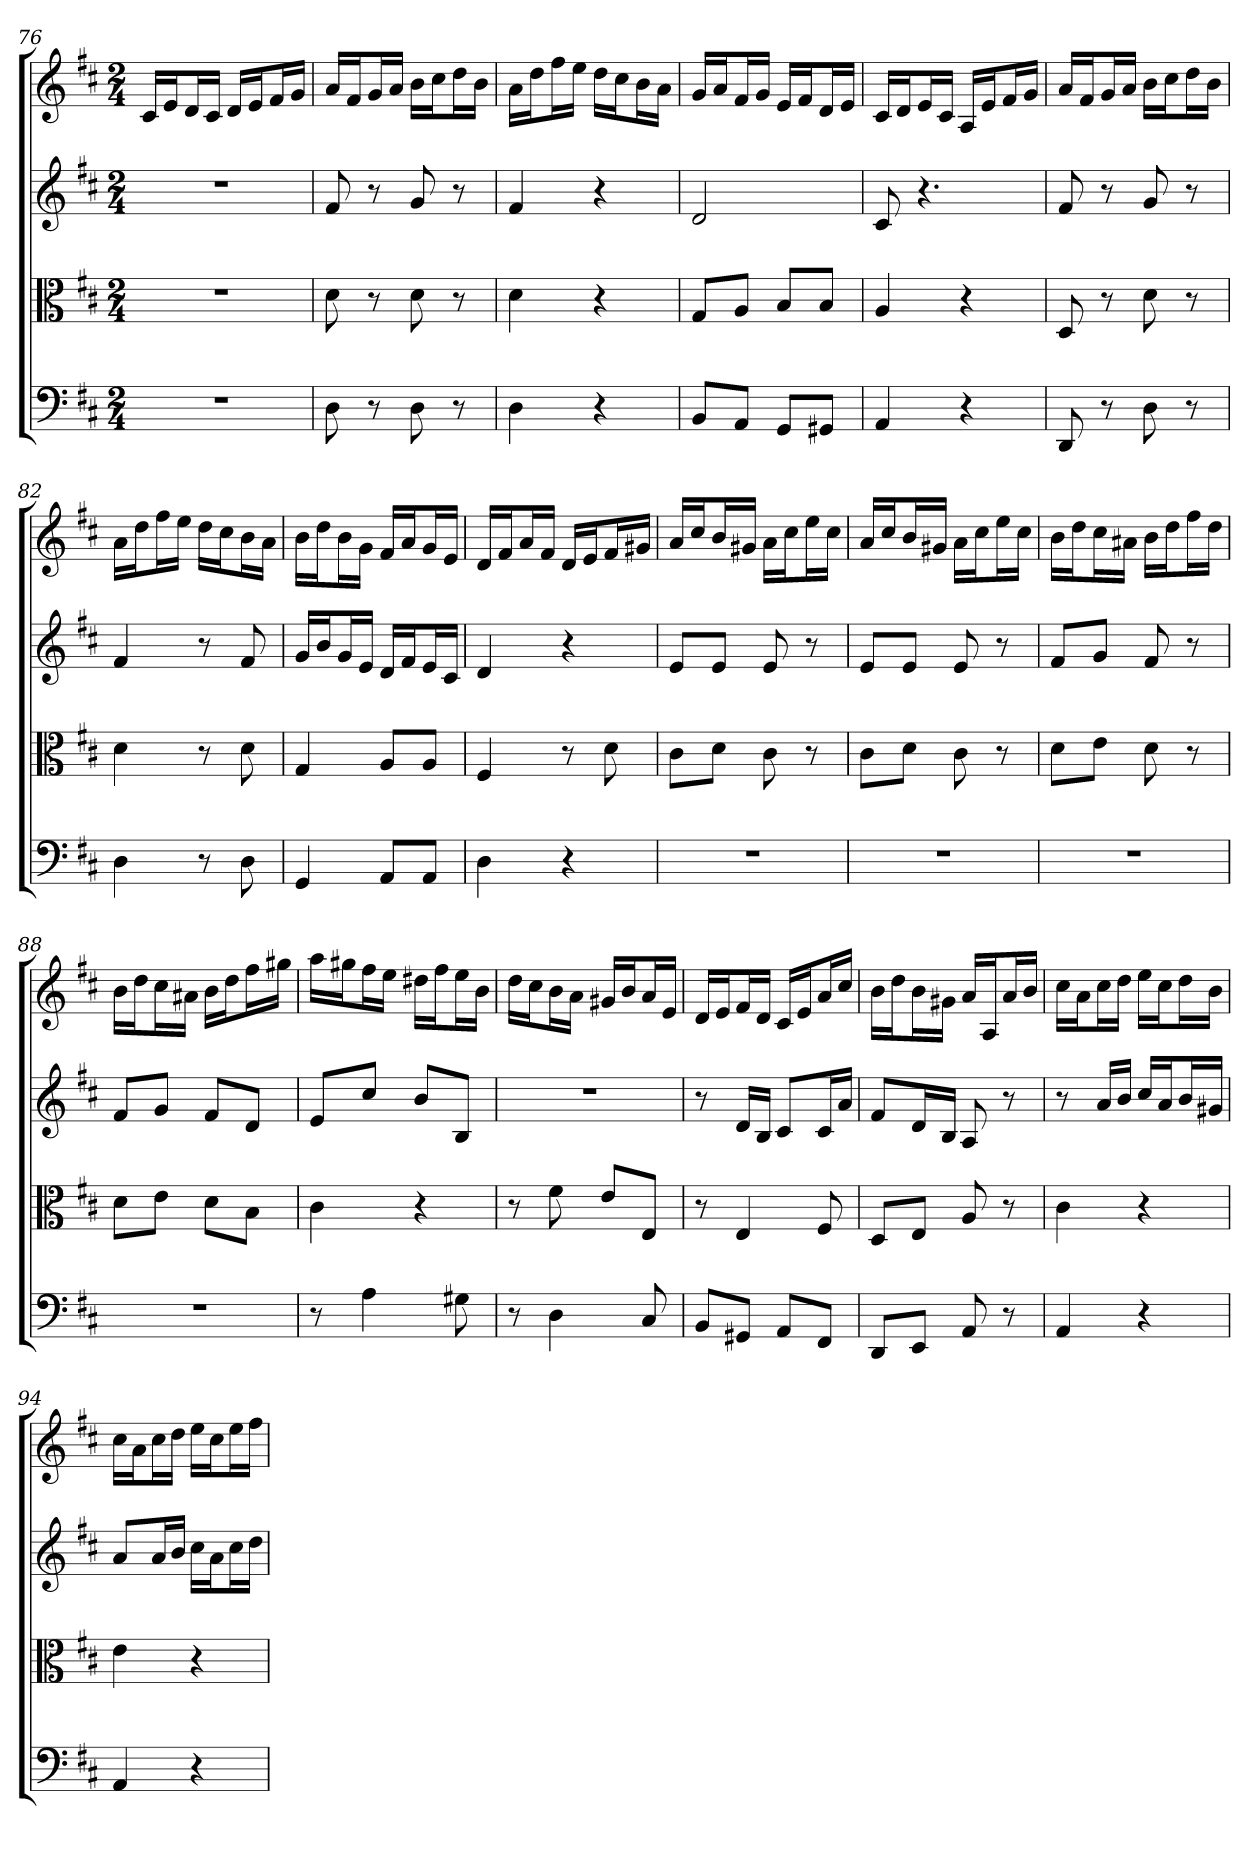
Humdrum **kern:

**kern	**kern	**kern	**kern
*part4	*part3	*part2	*part1
*staff4	*staff3	*staff2	*staff1
*clefF4	*clefC3	*	*
*k[f#c#]	*k[f#c#]	*k[f#c#]	*k[f#c#]
*D:	*D:	*D:	*D:
*M2/4	*M2/4	*M2/4	*M2/4
=76	=76	=76	=76
2r	2r	2r	16c#LL
.	.	.	16eJ
.	.	.	16dL
.	.	.	16c#JJ
.	.	.	16dLL
.	.	.	16eJ
.	.	.	16f#L
.	.	.	16gJJ
=77	=77	=77	=77
8D	8d	8f#	16aLL
.	.	.	16f#J
8r	8r	8r	16gL
.	.	.	16aJJ
8D	8d	8g	16bLL
.	.	.	16cc#J
8r	8r	8r	16ddL
.	.	.	16bJJ
=78	=78	=78	=78
4D	4d	4f#	16aLL
.	.	.	16ddJ
.	.	.	16ff#L
.	.	.	16eeJJ
4r	4r	4r	16ddLL
.	.	.	16cc#J
.	.	.	16bL
.	.	.	16aJJ
=79	=79	=79	=79
8BB/L	8G/L	2d	16gLL
.	.	.	16aJ
8AA/J	8A/J	.	16f#L
.	.	.	16gJJ
8GG/L	8B/L	.	16eLL
.	.	.	16f#J
8GG#X/J	8B/J	.	16dL
.	.	.	16eJJ
=80	=80	=80	=80
4AA	4A	8c#	16c#LL
.	.	.	16dJ
.	.	4.r	16eL
.	.	.	16c#JJ
4r	4r	.	16ALL
.	.	.	16eJ
.	.	.	16f#L
.	.	.	16gJJ
=81	=81	=81	=81
8DD	8D	8f#	16aLL
.	.	.	16f#J
8r	8r	8r	16gL
.	.	.	16aJJ
8D	8d	8g	16bLL
.	.	.	16cc#J
8r	8r	8r	16ddL
.	.	.	16bJJ
=82	=82	=82	=82
4D	4d	4f#	16aLL
.	.	.	16ddJ
.	.	.	16ff#L
.	.	.	16eeJJ
8r	8r	8r	16ddLL
.	.	.	16cc#J
8D	8d	8f#	16bL
.	.	.	16aJJ
=83	=83	=83	=83
4GG	4G	16gLL	16bLL
.	.	16bJ	16ddJ
.	.	16gL	16bL
.	.	16eJJ	16gJJ
8AA/L	8A/L	16dLL	16f#LL
.	.	16f#J	16aJ
8AA/J	8A/J	16eL	16gL
.	.	16c#JJ	16eJJ
=84	=84	=84	=84
4D	4F#	4d	16dLL
.	.	.	16f#J
.	.	.	16aL
.	.	.	16f#JJ
4r	8r	4r	16dLL
.	.	.	16eJ
.	8d	.	16f#L
.	.	.	16g#XJJ
=85	=85	=85	=85
2r	8c#\L	8eL	16aLL
.	.	.	16cc#J
.	8d\J	8eJ	16bL
.	.	.	16g#XJJ
.	8c#	8e	16aLL
.	.	.	16cc#J
.	8r	8r	16eeL
.	.	.	16cc#JJ
=86	=86	=86	=86
2r	8c#\L	8eL	16aLL
.	.	.	16cc#J
.	8d\J	8eJ	16bL
.	.	.	16g#XJJ
.	8c#	8e	16aLL
.	.	.	16cc#J
.	8r	8r	16eeL
.	.	.	16cc#JJ
=87	=87	=87	=87
2r	8d\L	8f#L	16bLL
.	.	.	16ddJ
.	8e\J	8gJ	16cc#L
.	.	.	16a#XJJ
.	8d	8f#	16bLL
.	.	.	16ddJ
.	8r	8r	16ff#L
.	.	.	16ddJJ
=88	=88	=88	=88
2r	8d\L	8f#L	16bLL
.	.	.	16ddJ
.	8e\J	8gJ	16cc#L
.	.	.	16a#XJJ
.	8d\L	8f#L	16bLL
.	.	.	16ddJ
.	8B\J	8dJ	16ff#L
.	.	.	16gg#XJJ
=89	=89	=89	=89
8r	4c#	8eL	16aaLL
.	.	.	16gg#XJ
4A	.	8cc#J	16ff#L
.	.	.	16eeJJ
.	4r	8bL	16dd#XLL
.	.	.	16ff#J
8G#X	.	8BJ	16eeL
.	.	.	16bJJ
=90	=90	=90	=90
8r	8r	2r	16ddLL
.	.	.	16cc#J
4D	8f#	.	16bL
.	.	.	16aJJ
.	8e/L	.	16g#XLL
.	.	.	16bJ
8C#	8E/J	.	16aL
.	.	.	16eJJ
=91	=91	=91	=91
8BB/L	8r	8r	16dLL
.	.	.	16eJ
8GG#X/J	4E	16dLL	16f#L
.	.	16BJJ	16dJJ
8AA/L	.	8c#L	16c#LL
.	.	.	16eJ
8FF#/J	8F#	16c#L	16aL
.	.	16aJJ	16cc#JJ
=92	=92	=92	=92
8DD/L	8D/L	8f#L	16bLL
.	.	.	16ddJ
8EE/J	8E/J	16dL	16bL
.	.	16BJJ	16g#XJJ
8AA	8A	8A	16aLL
.	.	.	16AJ
8r	8r	8r	16aL
.	.	.	16bJJ
=93	=93	=93	=93
4AA	4c#	8r	16cc#LL
.	.	.	16aJ
.	.	16aLL	16cc#L
.	.	16bJJ	16ddJJ
4r	4r	16cc#LL	16eeLL
.	.	16aJ	16cc#J
.	.	16bL	16ddL
.	.	16g#XJJ	16bJJ
=94	=94	=94	=94
4AA	4e	8aL	16cc#LL
.	.	.	16aJ
.	.	16aL	16cc#L
.	.	16bJJ	16ddJJ
4r	4r	16cc#LL	16eeLL
.	.	16aJ	16cc#J
.	.	16cc#L	16eeL
.	.	16ddJJ	16ff#JJ
=	=	=	=
*-	*-	*-	*-
